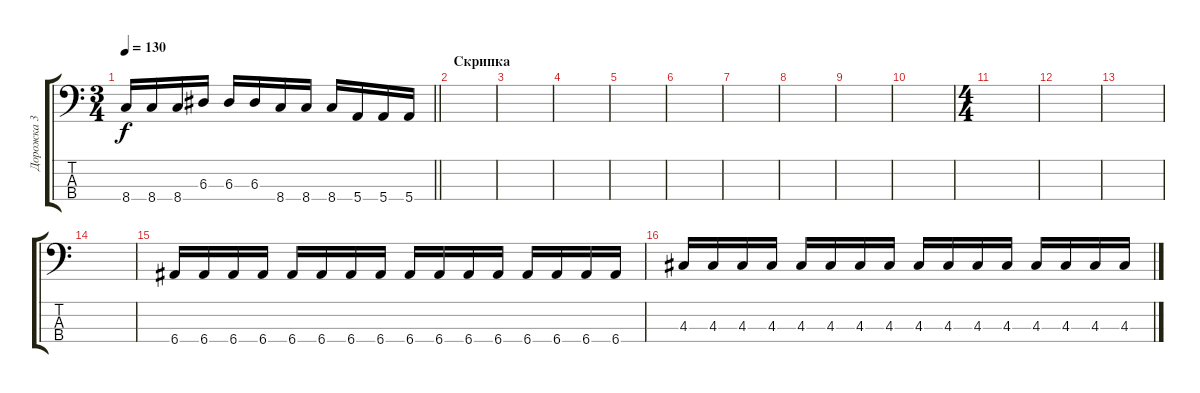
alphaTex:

\track ("Дорожка 3" "Дорожка 3") {instrument electricbassfinger}
\staff {score tabs}
\tuning (G2 D2 A1 E1) {hide}
\ts (3 4)
\tempo 130
\clef f4
\barLineRight lightlight
\ks c
8.4.16{dy f} 8.4.16 8.4.16 6.3.16 6.3.16 6.3.16 8.4.16 8.4.16 8.4.16 5.4.16 5.4.16 5.4.16 |
\section ("" "Скрипка")
|
|
|
|
|
|
|
|
|
\ts (4 4)
|
|
|
|
6.4.16 6.4.16 6.4.16 6.4.16 6.4.16 6.4.16 6.4.16 6.4.16 6.4.16 6.4.16 6.4.16 6.4.16 6.4.16 6.4.16 6.4.16 6.4.16 |
4.3.16 4.3.16 4.3.16 4.3.16 4.3.16 4.3.16 4.3.16 4.3.16 4.3.16 4.3.16 4.3.16 4.3.16 4.3.16 4.3.16 4.3.16 4.3.16
